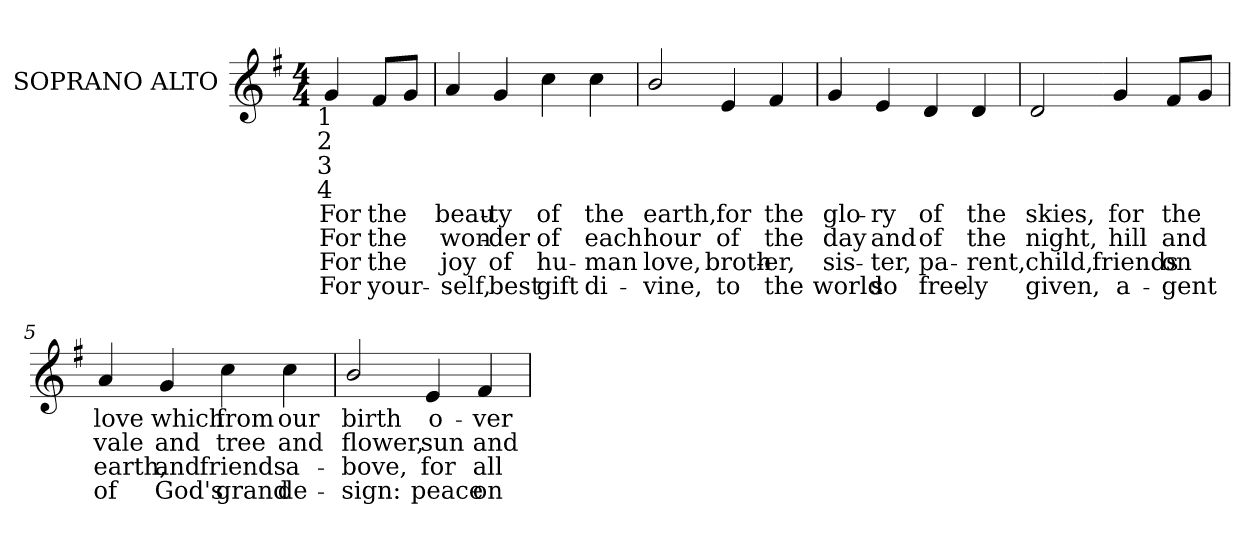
**kern	**text	**text	**text	**text
*part1	*part1	*part1	*part1	*part1
*staff1	*staff1	*staff1	*staff1	*staff1
*I"SOPRANO ALTO	*	*	*	*
*I'S. A.	*	*	*	*
!!LO:PB:g=z
*clefG2	*	*	*	*
*k[f#]	*	*	*	*
*G:	*	*	*	*
*M4/4	*	*	*	*
=	=	=	=	=
!LO:TX:b:cj:t=1	!	!	!	!
!LO:TX:b:cj:t=2	!	!	!	!
!LO:TX:b:cj:t=3	!	!	!	!
!LO:TX:b:cj:t=4	!	!	!	!
!	!LO:LY:b:color=#000000	!LO:LY:b:color=#000000	!LO:LY:b:color=#000000	!LO:LY:b:color=#000000
4gi/	For	For	For	For
!	!LO:LY:b:color=#000000	!LO:LY:b:color=#000000	!LO:LY:b:color=#000000	!LO:LY:b:color=#000000
8f#i/L	the	the	the	your-
8gi/J	.	.	.	.
=	=	=	=	=
!	!LO:LY:b:color=#000000	!LO:LY:b:color=#000000	!LO:LY:b:color=#000000	!LO:LY:b:color=#000000
4ai/	beau-	won-	joy	-self,
!	!LO:LY:b:color=#000000	!LO:LY:b:color=#000000	!LO:LY:b:color=#000000	!LO:LY:b:color=#000000
4gi/	-ty	-der	of	best
!	!LO:LY:b:color=#000000	!LO:LY:b:color=#000000	!LO:LY:b:color=#000000	!LO:LY:b:color=#000000
4cci\	of	of	hu-	gift
!	!LO:LY:b:color=#000000	!LO:LY:b:color=#000000	!LO:LY:b:color=#000000	!LO:LY:b:color=#000000
4cci\	the	each	-man	di-
=1	=1	=1	=1	=1
!	!LO:LY:b:color=#000000	!LO:LY:b:color=#000000	!LO:LY:b:color=#000000	!LO:LY:b:color=#000000
2bi/	earth,	hour	love,	-vine,
!	!LO:LY:b:color=#000000	!LO:LY:b:color=#000000	!LO:LY:b:color=#000000	!LO:LY:b:color=#000000
4ei/	for	of	broth-	to
!	!LO:LY:b:color=#000000	!LO:LY:b:color=#000000	!LO:LY:b:color=#000000	!LO:LY:b:color=#000000
4f#i/	the	the	-er,	the
=2	=2	=2	=2	=2
!	!LO:LY:b:color=#000000	!LO:LY:b:color=#000000	!LO:LY:b:color=#000000	!LO:LY:b:color=#000000
4gi/	glo-	day	sis-	world
!	!LO:LY:b:color=#000000	!LO:LY:b:color=#000000	!LO:LY:b:color=#000000	!LO:LY:b:color=#000000
4ei/	-ry	and	-ter,	so
!	!LO:LY:b:color=#000000	!LO:LY:b:color=#000000	!LO:LY:b:color=#000000	!LO:LY:b:color=#000000
4di/	of	of	pa-	free-
!	!LO:LY:b:color=#000000	!LO:LY:b:color=#000000	!LO:LY:b:color=#000000	!LO:LY:b:color=#000000
4di/	the	the	-rent,	-ly
!!LO:LB:g=z
=3	=3	=3	=3	=3
!	!LO:LY:b:color=#000000	!LO:LY:b:color=#000000	!LO:LY:b:color=#000000	!LO:LY:b:color=#000000
2di/	skies,	night,	child,	given,
=4-	=4-	=4-	=4-	=4-
!	!LO:LY:b:color=#000000	!LO:LY:b:color=#000000	!LO:LY:b:color=#000000	!LO:LY:b:color=#000000
4gi/	for	hill	friends	a-
!	!LO:LY:b:color=#000000	!LO:LY:b:color=#000000	!LO:LY:b:color=#000000	!LO:LY:b:color=#000000
8f#i/L	the	and	on	-gent
8gi/J	.	.	.	.
=5	=5	=5	=5	=5
!	!LO:LY:b:color=#000000	!LO:LY:b:color=#000000	!LO:LY:b:color=#000000	!LO:LY:b:color=#000000
4ai/	love	vale	earth,	of
!	!LO:LY:b:color=#000000	!LO:LY:b:color=#000000	!LO:LY:b:color=#000000	!LO:LY:b:color=#000000
4gi/	which	and	and	God's
!	!LO:LY:b:color=#000000	!LO:LY:b:color=#000000	!LO:LY:b:color=#000000	!LO:LY:b:color=#000000
4cci\	from	tree	friends	grand
!	!LO:LY:b:color=#000000	!LO:LY:b:color=#000000	!LO:LY:b:color=#000000	!LO:LY:b:color=#000000
4cci\	our	and	a-	de-
=6	=6	=6	=6	=6
!	!LO:LY:b:color=#000000	!LO:LY:b:color=#000000	!LO:LY:b:color=#000000	!LO:LY:b:color=#000000
2bi/	birth	flower,	-bove,	-sign:
!	!LO:LY:b:color=#000000	!LO:LY:b:color=#000000	!LO:LY:b:color=#000000	!LO:LY:b:color=#000000
4ei/	o-	sun	for	peace
!	!LO:LY:b:color=#000000	!LO:LY:b:color=#000000	!LO:LY:b:color=#000000	!LO:LY:b:color=#000000
4f#i/	-ver	and	all	on
=	=	=	=	=
*-	*-	*-	*-	*-
